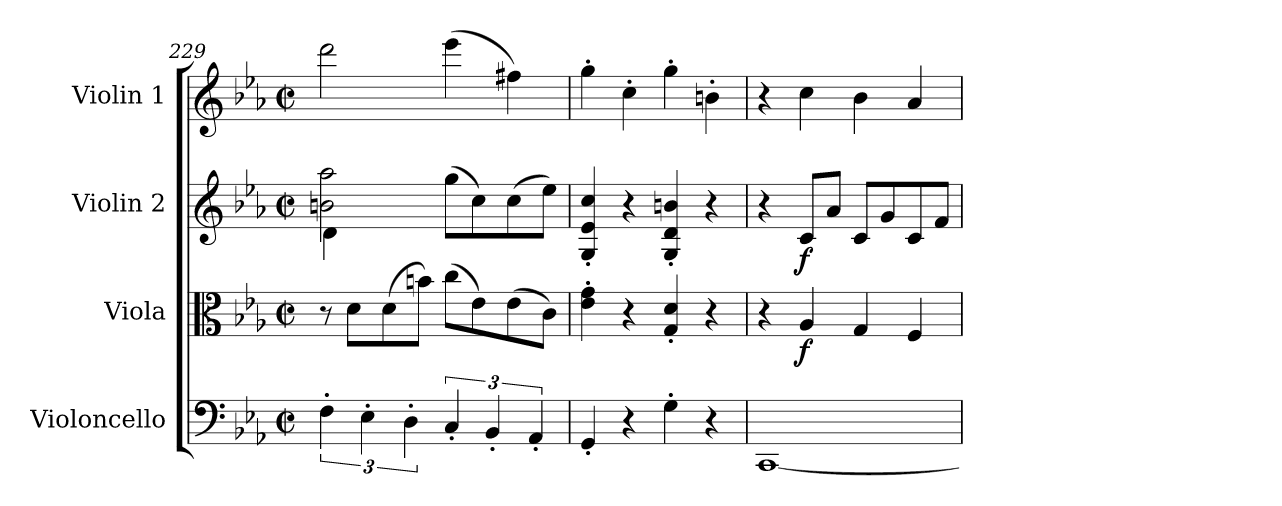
**kern	**dynam	**kern	**dynam	**kern	**dynam	**kern	**dynam
*part4	*part4	*part3	*part3	*part2	*part2	*part1	*part1
*staff4	*staff4	*staff3	*staff3	*staff2	*staff2	*staff1	*staff1
*I"Violoncello	*	*I"Viola	*	*I"Violin 2	*	*I"Violin 1	*
*I'Vc	*	*I'Vla	*	*I'Vln	*	*I'Vln	*
!!LO:LB:g=z
*clefF4	*	*clefC3	*	*clefG2	*	*clefG2	*
*k[b-e-a-]	*	*k[b-e-a-]	*	*k[b-e-a-]	*	*k[b-e-a-]	*
*M2/2	*	*M2/2	*	*M2/2	*	*M2/2	*
*met(c|)	*	*met(c|)	*	*met(c|)	*	*met(c|)	*
=229	=229	=229	=229	=229	=229	=229	=229
*	*	*	*	*^	*	*	*
6F'\	.	8r	.	2bn\ 2aa-\	4d\	.	2ddd\	.
.	.	8d\L	.	.	.	.	.	.
6E-'\	.	.	.	.	.	.	.	.
.	.	(8d\	.	.	2.ryy	.	.	.
6D'\	.	.	.	.	.	.	.	.
.	.	8bn\J)	.	.	.	.	.	.
6C'/	.	(8cc\L	.	(8gg\L	.	.	(4eee-\	.
.	.	8e-\)	.	8cc\)	.	.	.	.
6BB-'/	.	.	.	.	.	.	.	.
.	.	(8e-\	.	(8cc\	.	.	4ff#X\)	.
6AA-'/	.	.	.	.	.	.	.	.
.	.	8c\J)	.	8ee-\J)	.	.	.	.
*	*	*	*	*v	*v	*	*	*
=230	=230	=230	=230	=230	=230	=230	=230
4GG'/	.	4e-\' 4g\'	.	4G/' 4e-/' 4cc/'	.	4gg'\	.
4r	.	4r	.	4r	.	4cc'\	.
4G'\	.	4G/' 4d/'	.	4G/' 4d/' 4bn/'	.	4gg'\	.
4r	.	4r	.	4r	.	4bn'\	.
=231	=231	=231	=231	=231	=231	=231	=231
!	!LO:DY:b	!	!	!	!	!	!
!	!LO:DY:n=1:b	!	!	!	!	!	!
[<1CC	f other-dynamics	4r	.	4r	.	4r	.
!	!	!	!LO:DY:b	!	!LO:DY:b	!	!LO:DY:b
!	!	!	!	!	!	!	!LO:DY:n=1:b
.	.	4A-/	f	8c/L	f	4cc\	f other-dynamics
.	.	.	.	8a-/J	.	.	.
.	.	4G/	.	8c/L	.	4b-\	.
.	.	.	.	8g/	.	.	.
.	.	4F/	.	8c/	.	4a-/	.
.	.	.	.	8f/J	.	.	.
=	=	=	=	=	=	=	=
*-	*-	*-	*-	*-	*-	*-	*-
